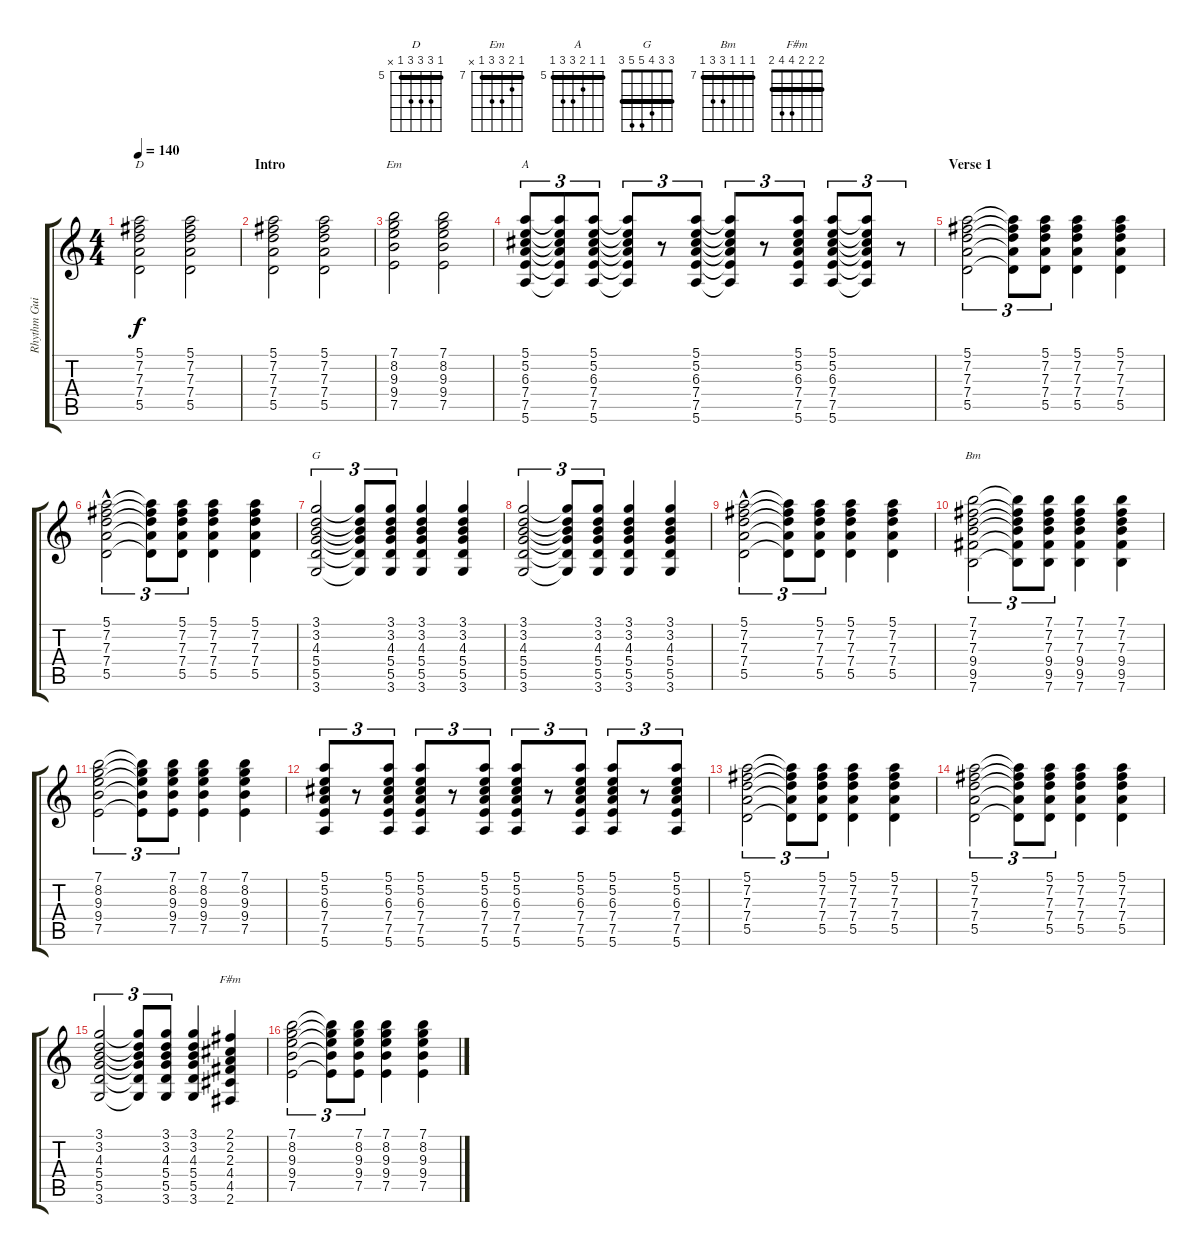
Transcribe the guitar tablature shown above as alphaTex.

\track ("Rhythm Guitar" "Rhythm Gui") {instrument distortionguitar}
\staff {score tabs}
\tuning (E4 B3 G3 D3 A2 E2) {hide}
\chord ("D" 5 7 7 7 5 x) {firstfret 5 barre 5}
\chord ("Em" 7 8 9 9 7 x) {firstfret 7 barre 7}
\chord ("A" 5 5 6 7 7 5) {firstfret 5 barre 5}
\chord ("G" 3 3 4 5 5 3) {barre 3}
\chord ("Bm" 7 7 7 9 9 7) {firstfret 7 barre 7}
\chord ("F#m" 2 2 2 4 4 2) {barre 2}
\ts (4 4)
\tempo 140
\clef g2
\ks c
(5.1 7.2 7.3 7.4 5.5).2{ch "D" dy f instrument distortionguitar} (5.1 7.2 7.3 7.4 5.5).2 |
\section ("" "Intro")
(5.1 7.2 7.3 7.4 5.5).2 (5.1 7.2 7.3 7.4 5.5).2 |
(7.1 8.2 9.3 9.4 7.5).2{ch "Em"} (7.1 8.2 9.3 9.4 7.5).2 |
(5.1 5.2 6.3 7.4 7.5 5.6).8{tu (3 2) ch "A"} (5.1{t} 5.2{t} 6.3{t} 7.4{t} 7.5{t} 5.6{t}).8{tu (3 2)} (5.1 5.2 6.3 7.4 7.5 5.6).8{tu (3 2)} (5.1{t} 5.2{t} 6.3{t} 7.4{t} 7.5{t} 5.6{t}).8{tu (3 2)} r.8{tu (3 2)} (5.1 5.2 6.3 7.4 7.5 5.6).8{tu (3 2)} (5.1{t} 5.2{t} 6.3{t} 7.4{t} 7.5{t} 5.6{t}).8{tu (3 2)} r.8{tu (3 2)} (5.1 5.2 6.3 7.4 7.5 5.6).8{tu (3 2)} (5.1 5.2 6.3 7.4 7.5 5.6).8{tu (3 2)} (5.1{t} 5.2{t} 6.3{t} 7.4{t} 7.5{t} 5.6{t}).8{tu (3 2)} r.8{tu (3 2)} |
\section ("" "Verse 1")
(5.1 7.2 7.3 7.4 5.5).2{tu (3 2)} (5.1{t} 7.2{t} 7.3{t} 7.4{t} 5.5{t}).8{tu (3 2)} (5.1 7.2 7.3 7.4 5.5).8{tu (3 2)} (5.1 7.2 7.3 7.4 5.5).4 (5.1 7.2 7.3 7.4 5.5).4 |
(5.1 7.2 7.3 7.4 5.5{hac}).2{tu (3 2)} (5.1{t} 7.2{t} 7.3{t} 7.4{t} 5.5{t}).8{tu (3 2)} (5.1 7.2 7.3 7.4 5.5).8{tu (3 2)} (5.1 7.2 7.3 7.4 5.5).4 (5.1 7.2 7.3 7.4 5.5).4 |
(3.1 3.2 4.3 5.4 5.5 3.6).2{tu (3 2) ch "G"} (3.1{t} 3.2{t} 4.3{t} 5.4{t} 5.5{t} 3.6{t}).8{tu (3 2)} (3.1 3.2 4.3 5.4 5.5 3.6).8{tu (3 2)} (3.1 3.2 4.3 5.4 5.5 3.6).4 (3.1 3.2 4.3 5.4 5.5 3.6).4 |
(3.1 3.2 4.3 5.4 5.5 3.6).2{tu (3 2)} (3.1{t} 3.2{t} 4.3{t} 5.4{t} 5.5{t} 3.6{t}).8{tu (3 2)} (3.1 3.2 4.3 5.4 5.5 3.6).8{tu (3 2)} (3.1 3.2 4.3 5.4 5.5 3.6).4 (3.1 3.2 4.3 5.4 5.5 3.6).4 |
(5.1 7.2 7.3 7.4 5.5{hac}).2{tu (3 2)} (5.1{t} 7.2{t} 7.3{t} 7.4{t} 5.5{t}).8{tu (3 2)} (5.1 7.2 7.3 7.4 5.5).8{tu (3 2)} (5.1 7.2 7.3 7.4 5.5).4 (5.1 7.2 7.3 7.4 5.5).4 |
(7.1 7.2 7.3 9.4 9.5 7.6).2{tu (3 2) ch "Bm"} (7.1{t} 7.2{t} 7.3{t} 9.4{t} 9.5{t} 7.6{t}).8{tu (3 2)} (7.1 7.2 7.3 9.4 9.5 7.6).8{tu (3 2)} (7.1 7.2 7.3 9.4 9.5 7.6).4 (7.1 7.2 7.3 9.4 9.5 7.6).4 |
(7.1 8.2 9.3 9.4 7.5).2{tu (3 2)} (7.1{t} 8.2{t} 9.3{t} 9.4{t} 7.5{t}).8{tu (3 2)} (7.1 8.2 9.3 9.4 7.5).8{tu (3 2)} (7.1 8.2 9.3 9.4 7.5).4 (7.1 8.2 9.3 9.4 7.5).4 |
(5.1 5.2 6.3 7.4 7.5 5.6).8{tu (3 2)} r.8{tu (3 2)} (5.1 5.2 6.3 7.4 7.5 5.6).8{tu (3 2)} (5.1 5.2 6.3 7.4 7.5 5.6).8{tu (3 2)} r.8{tu (3 2)} (5.1 5.2 6.3 7.4 7.5 5.6).8{tu (3 2)} (5.1 5.2 6.3 7.4 7.5 5.6).8{tu (3 2)} r.8{tu (3 2)} (5.1 5.2 6.3 7.4 7.5 5.6).8{tu (3 2)} (5.1 5.2 6.3 7.4 7.5 5.6).8{tu (3 2)} r.8{tu (3 2)} (5.1 5.2 6.3 7.4 7.5 5.6).8{tu (3 2)} |
(5.1 7.2 7.3 7.4 5.5).2{tu (3 2)} (5.1{t} 7.2{t} 7.3{t} 7.4{t} 5.5{t}).8{tu (3 2)} (5.1 7.2 7.3 7.4 5.5).8{tu (3 2)} (5.1 7.2 7.3 7.4 5.5).4 (5.1 7.2 7.3 7.4 5.5).4 |
(5.1 7.2 7.3 7.4 5.5).2{tu (3 2)} (5.1{t} 7.2{t} 7.3{t} 7.4{t} 5.5{t}).8{tu (3 2)} (5.1 7.2 7.3 7.4 5.5).8{tu (3 2)} (5.1 7.2 7.3 7.4 5.5).4 (5.1 7.2 7.3 7.4 5.5).4 |
(3.1 3.2 4.3 5.4 5.5 3.6).2{tu (3 2)} (3.1{t} 3.2{t} 4.3{t} 5.4{t} 5.5{t} 3.6{t}).8{tu (3 2)} (3.1 3.2 4.3 5.4 5.5 3.6).8{tu (3 2)} (3.1 3.2 4.3 5.4 5.5 3.6).4 (2.1 2.2 2.3 4.4 4.5 2.6).4{ch "F#m"} |
(7.1 8.2 9.3 9.4 7.5).2{tu (3 2)} (7.1{t} 8.2{t} 9.3{t} 9.4{t} 7.5{t}).8{tu (3 2)} (7.1 8.2 9.3 9.4 7.5).8{tu (3 2)} (7.1 8.2 9.3 9.4 7.5).4 (7.1 8.2 9.3 9.4 7.5).4
